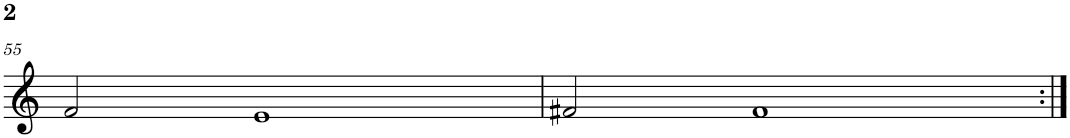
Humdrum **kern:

**kern
*part1
*staff1
*I"Quatre parties
!!LO:PB:g=z
*clefG2
*k[]
*M3/2
=55
2f/
1e
=56
2f#X/
1f#
=:|!
*-
